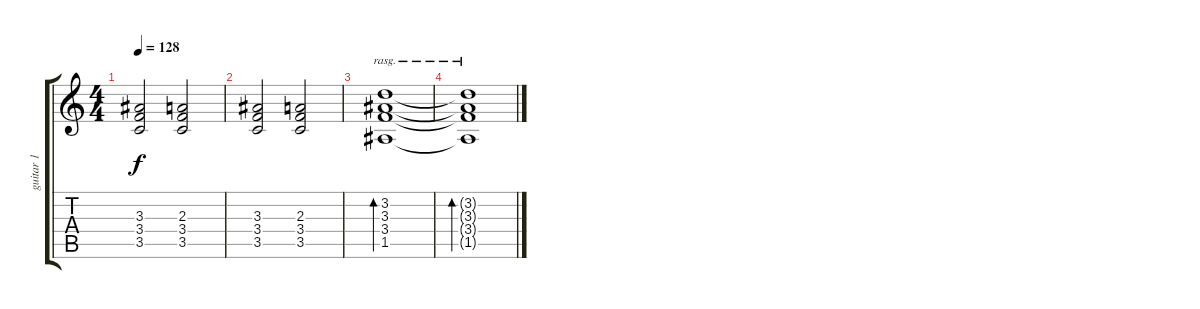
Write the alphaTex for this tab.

\track ("guitar 1" "guitar 1") {instrument distortionguitar}
\staff {score tabs}
\tuning (E4 B3 G3 D3 A2 E2) {hide}
\ts (4 4)
\tempo 128
\clef g2
\ks c
(3.3 3.4 3.5).2{dy f} (2.3 3.4 3.5).2 |
(3.3 3.4 3.5).2 (2.3 3.4 3.5).2 |
(3.2 3.3 3.4 1.5).1{bd 480 rasg ii} |
(3.2{t} 3.3{t} 3.4{t} 1.5{t}).1{bd 480 rasg ii}
